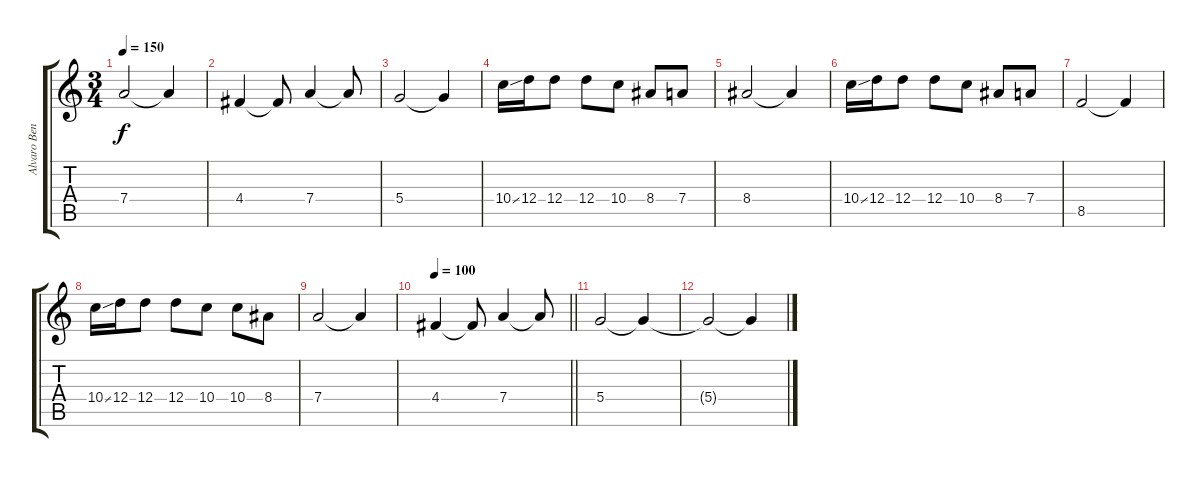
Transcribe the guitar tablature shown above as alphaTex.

\track ("Alvaro Benito" "Alvaro Ben") {instrument overdrivenguitar}
\staff {score tabs}
\tuning (E4 B3 G3 D3 A2 E2) {hide}
\ts (3 4)
\tempo 150
\clef g2
\ks c
7.4.2{dy f} 7.4{t}.4 |
4.4.4 4.4{t}.8 7.4.4 7.4{t}.8 |
5.4.2 5.4{t}.4 |
10.4{ss}.16 12.4.16 12.4.8 12.4.8 10.4.8 8.4.8 7.4.8 |
8.4.2 8.4{t}.4 |
10.4{ss}.16 12.4.16 12.4.8 12.4.8 10.4.8 8.4.8 7.4.8 |
8.5.2 8.5{t}.4 |
10.4{ss}.16 12.4.16 12.4.8 12.4.8 10.4.8 10.4.8 8.4.8 |
7.4.2 7.4{t}.4 |
\tempo 100
\barLineRight lightlight
4.4.4 4.4{t}.8 7.4.4 7.4{t}.8 |
5.4.2 5.4{t}.4 |
5.4{t}.2 5.4{t}.4
